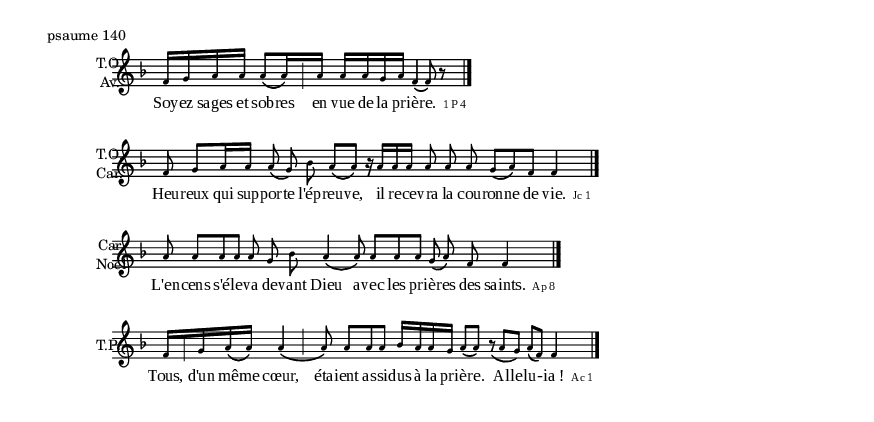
\version "2.12.0"
 \include "definitions.ly"
 \markup {psaume  140}

\relative a' { 
	\new Staff {
		\cadenzaOn
		\key f \major
		\set Staff.instrumentName = \markup{ \center-column { T.O. Av.} }
		f16[ g a a]
		a8[\( a16\) \cesurebasse \pespace a]
		a16[ a g a]
		f4\( f8\) r8
		\endBar
	}	\addlyrics {
		Soy -- ez sages et sob -- res en vue de la pri -- è -- re.
		\markup { \citation #"1 P 4"}
	}
}
\relative a' { 
	\new Staff {
		\cadenzaOn
		\key f \major
		\set Staff.instrumentName = \markup{ \center-column { T.O. Car. } }
		f8
		g[ a16 a]
		\times 2/3 { a8\( g\) bes }
		a[\( a\)]
		\pespace
		r16 a[ a a]
		\times 2/3 { a8 a a }
		\times 2/3 { g[\( a\) f] }
		f4
		\endBar
	}	\addlyrics {
		Heu -- reux qui sup -- por -- te l'ép -- reu -- ve, il re -- ce -- vra la cou -- ron -- ne de vie.
		\markup { \citation #"Jc 1"}
	}
}
\relative a' { 
	\new Staff {
		\cadenzaOn
		\key f \major
		\set Staff.instrumentName = \markup{ \center-column { Car. Noël } }
		a8
		\times 2/3 { a[ a a] }
		\times 2/3 { a g bes }
		\times 2/3 { a4\(  \pespace \pespace a8\) }
		\times 2/3 { a[ a a] }
		\times 2/3 { g\( a\) f }
		f4
		\endBar
	}	\addlyrics {
		L'en -- cens s'é -- le -- va de -- vant Dieu a -- vec les pri -- è -- res des saints. 
		\markup { \citation #"Ap 8"}
	}
}
\relative a' { 
	\new Staff {
		\cadenzaOn
		\key f \major
		\set Staff.instrumentName = \markup{ \center-column { T.P. } }
		f16[\cesurebasse \pespace g a\( a\)]
		\times 2/3 { a4\(\pespace \cesure \pespace a8\) }
		\times 2/3 { a8[ a a] }
		bes16[ a a g]
		a8[\( a\)] \pespace
		\times 2/3 {r8_\(a[ g]\)} a[\( f\)] f4
		\endBar
	}	\addlyrics {
		Tous, d'un mê -- me cœur, éta -- ient as -- si -- dus à la pri -- è -- re. Al -- le -- lu -- - -- "ia !"
		\markup { \citation #"Ac 1"}
	}
}
